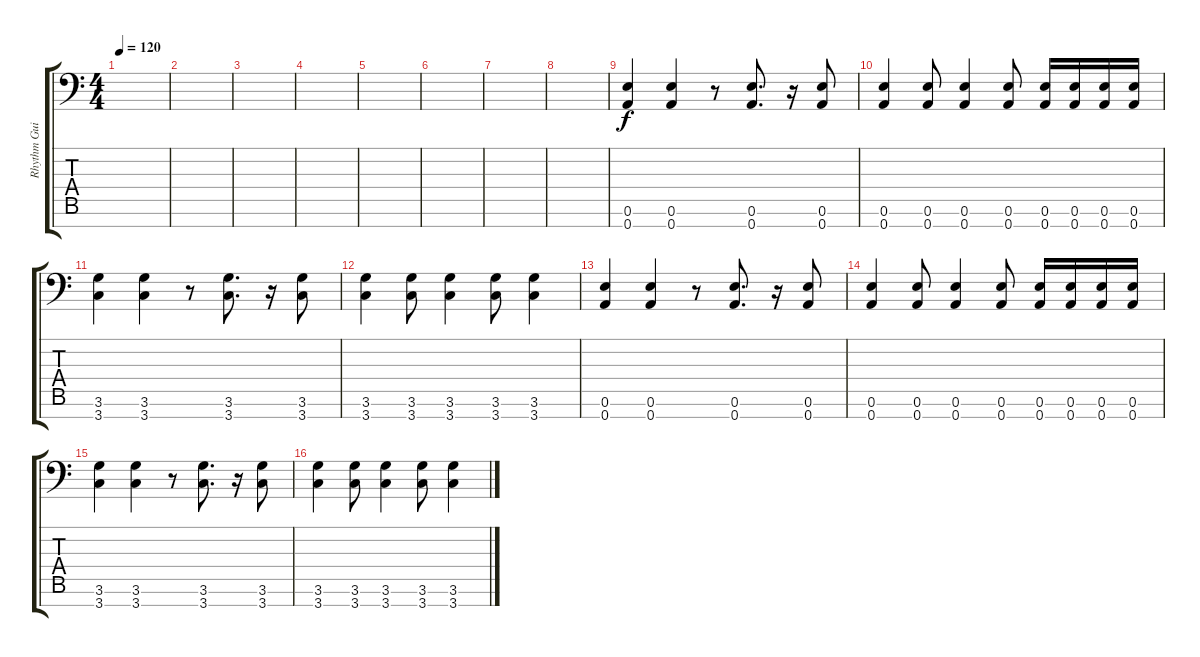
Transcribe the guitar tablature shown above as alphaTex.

\track ("Rhythm Guitar 2" "Rhythm Gui") {instrument distortionguitar}
\staff {score tabs}
\tuning (E4 B3 G3 D3 A2 E2 A1) {hide}
\ts (4 4)
\tempo 120
\clef f4
\ks c
|
|
|
|
|
|
|
|
(0.6 0.7).4 (0.6 0.7).4 r.8 (0.6 0.7).8{d} r.16 (0.6 0.7).8 |
(0.6 0.7).4 (0.6 0.7).8 (0.6 0.7).4 (0.6 0.7).8 (0.6 0.7).16 (0.6 0.7).16 (0.6 0.7).16 (0.6 0.7).16 |
(3.6 3.7).4 (3.6 3.7).4 r.8 (3.6 3.7).8{d} r.16 (3.6 3.7).8 |
(3.6 3.7).4 (3.6 3.7).8 (3.6 3.7).4 (3.6 3.7).8 (3.6 3.7).4 |
(0.6 0.7).4 (0.6 0.7).4 r.8 (0.6 0.7).8{d} r.16 (0.6 0.7).8 |
(0.6 0.7).4 (0.6 0.7).8 (0.6 0.7).4 (0.6 0.7).8 (0.6 0.7).16 (0.6 0.7).16 (0.6 0.7).16 (0.6 0.7).16 |
(3.6 3.7).4 (3.6 3.7).4 r.8 (3.6 3.7).8{d} r.16 (3.6 3.7).8 |
(3.6 3.7).4 (3.6 3.7).8 (3.6 3.7).4 (3.6 3.7).8 (3.6 3.7).4
